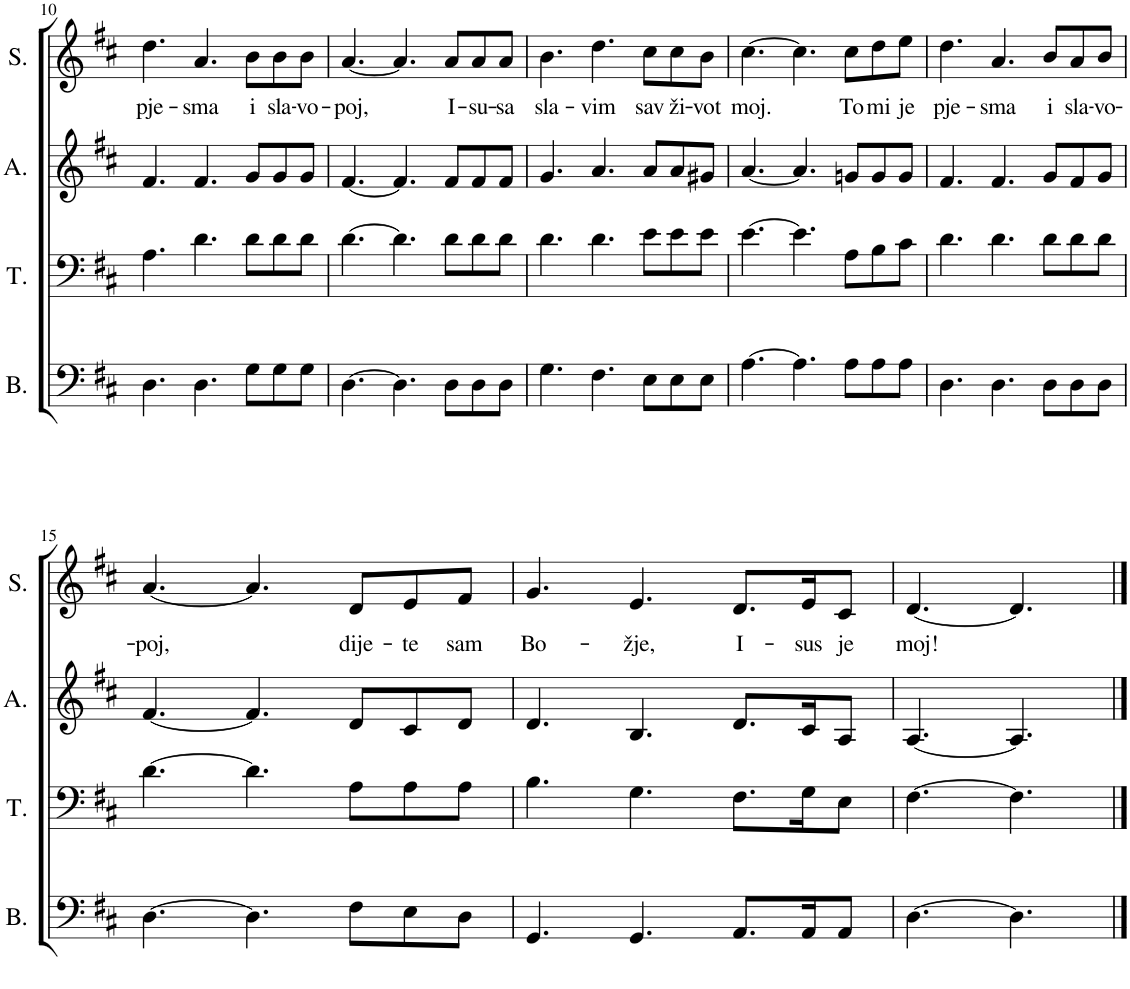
**kern	**kern	**kern	**kern	**text
*part4	*part3	*part2	*part1	*part1
*staff4	*staff3	*staff2	*staff1	*staff1
*I"Bass	*I"Tenor	*I"Alto	*I"Soprano	*
*I'B.	*I'T.	*I'A.	*I'S.	*
!!LO:PB:g=z
*clefF4	*clefF4	*clefG2	*clefG2	*
*k[f#c#]	*k[f#c#]	*k[f#c#]	*k[f#c#]	*
*M9/8	*M9/8	*M9/8	*M9/8	*
=10	=10	=10	=10	=10
!	!	!	!	!LO:LY:b
4.D\	4.A\	4.f#/	4.dd\	pje-
!	!	!	!	!LO:LY:b
4.D\	4.d\	4.f#/	4.a/	-sma
!	!	!	!	!LO:LY:b
8G\L	8d\L	8g/L	8b\L	i
!	!	!	!	!LO:LY:b
8G\	8d\	8g/	8b\	sla-
!	!	!	!	!LO:LY:b
8G\J	8d\J	8g/J	8b\J	-vo-
=11	=11	=11	=11	=11
!	!	!	!	!LO:LY:b
[4.D\	[4.d\	[4.f#/	[4.a/	-poj,
4.D\]	4.d\]	4.f#/]	4.a/]	.
!	!	!	!	!LO:LY:b
8D\L	8d\L	8f#/L	8a/L	I-
!	!	!	!	!LO:LY:b
8D\	8d\	8f#/	8a/	-su-
!	!	!	!	!LO:LY:b
8D\J	8d\J	8f#/J	8a/J	-sa
=12	=12	=12	=12	=12
!	!	!	!	!LO:LY:b
4.G\	4.d\	4.g/	4.b\	sla-
!	!	!	!	!LO:LY:b
4.F#\	4.d\	4.a/	4.dd\	-vim
!	!	!	!	!LO:LY:b
8E\L	8e\L	8a/L	8cc#\L	sav
!	!	!	!	!LO:LY:b
8E\	8e\	8a/	8cc#\	ži-
!	!	!	!	!LO:LY:b
8E\J	8e\J	8g#X/J	8b\J	-vot
=13	=13	=13	=13	=13
!	!	!	!	!LO:LY:b
[4.A\	[4.e\	[4.a/	[4.cc#\	moj.
4.A\]	4.e\]	4.a/]	4.cc#\]	.
!	!	!	!	!LO:LY:b
8A\L	8A\L	8gn/L	8cc#\L	To
!	!	!	!	!LO:LY:b
8A\	8B\	8g/	8dd\	mi
!	!	!	!	!LO:LY:b
8A\J	8c#\J	8g/J	8ee\J	je
=14	=14	=14	=14	=14
!	!	!	!	!LO:LY:b
4.D\	4.d\	4.f#/	4.dd\	pje-
!	!	!	!	!LO:LY:b
4.D\	4.d\	4.f#/	4.a/	-sma
!	!	!	!	!LO:LY:b
8D\L	8d\L	8g/L	8b/L	i
!	!	!	!	!LO:LY:b
8D\	8d\	8f#/	8a/	sla-
!	!	!	!	!LO:LY:b
8D\J	8d\J	8g/J	8b/J	-vo-
!!LO:LB:g=z
=15	=15	=15	=15	=15
!	!	!	!	!LO:LY:b
[4.D\	[4.d\	[4.f#/	[4.a/	-poj,
4.D\]	4.d\]	4.f#/]	4.a/]	.
!	!	!	!	!LO:LY:b
8F#\L	8A\L	8d/L	8d/L	dije-
!	!	!	!	!LO:LY:b
8E\	8A\	8c#/	8e/	-te
!	!	!	!	!LO:LY:b
8D\J	8A\J	8d/J	8f#/J	sam
=16	=16	=16	=16	=16
!	!	!	!	!LO:LY:b
4.GG/	4.B\	4.d/	4.g/	Bo-
!	!	!	!	!LO:LY:b
4.GG/	4.G\	4.B/	4.e/	-žje,
!	!	!	!	!LO:LY:b
8.AA/L	8.F#\L	8.d/L	8.d/L	I-
!	!	!	!	!LO:LY:b
16AA/K	16G\K	16c#/K	16e/K	-sus
!	!	!	!	!LO:LY:b
8AA/J	8E\J	8A/J	8c#/J	je
=17	=17	=17	=17	=17
!	!	!	!	!LO:LY:b
[4.D\	[4.F#\	[4.A/	[4.d/	moj!
4.D\]	4.F#\]	4.A/]	4.d/]	.
==	==	==	==	==
*-	*-	*-	*-	*-
